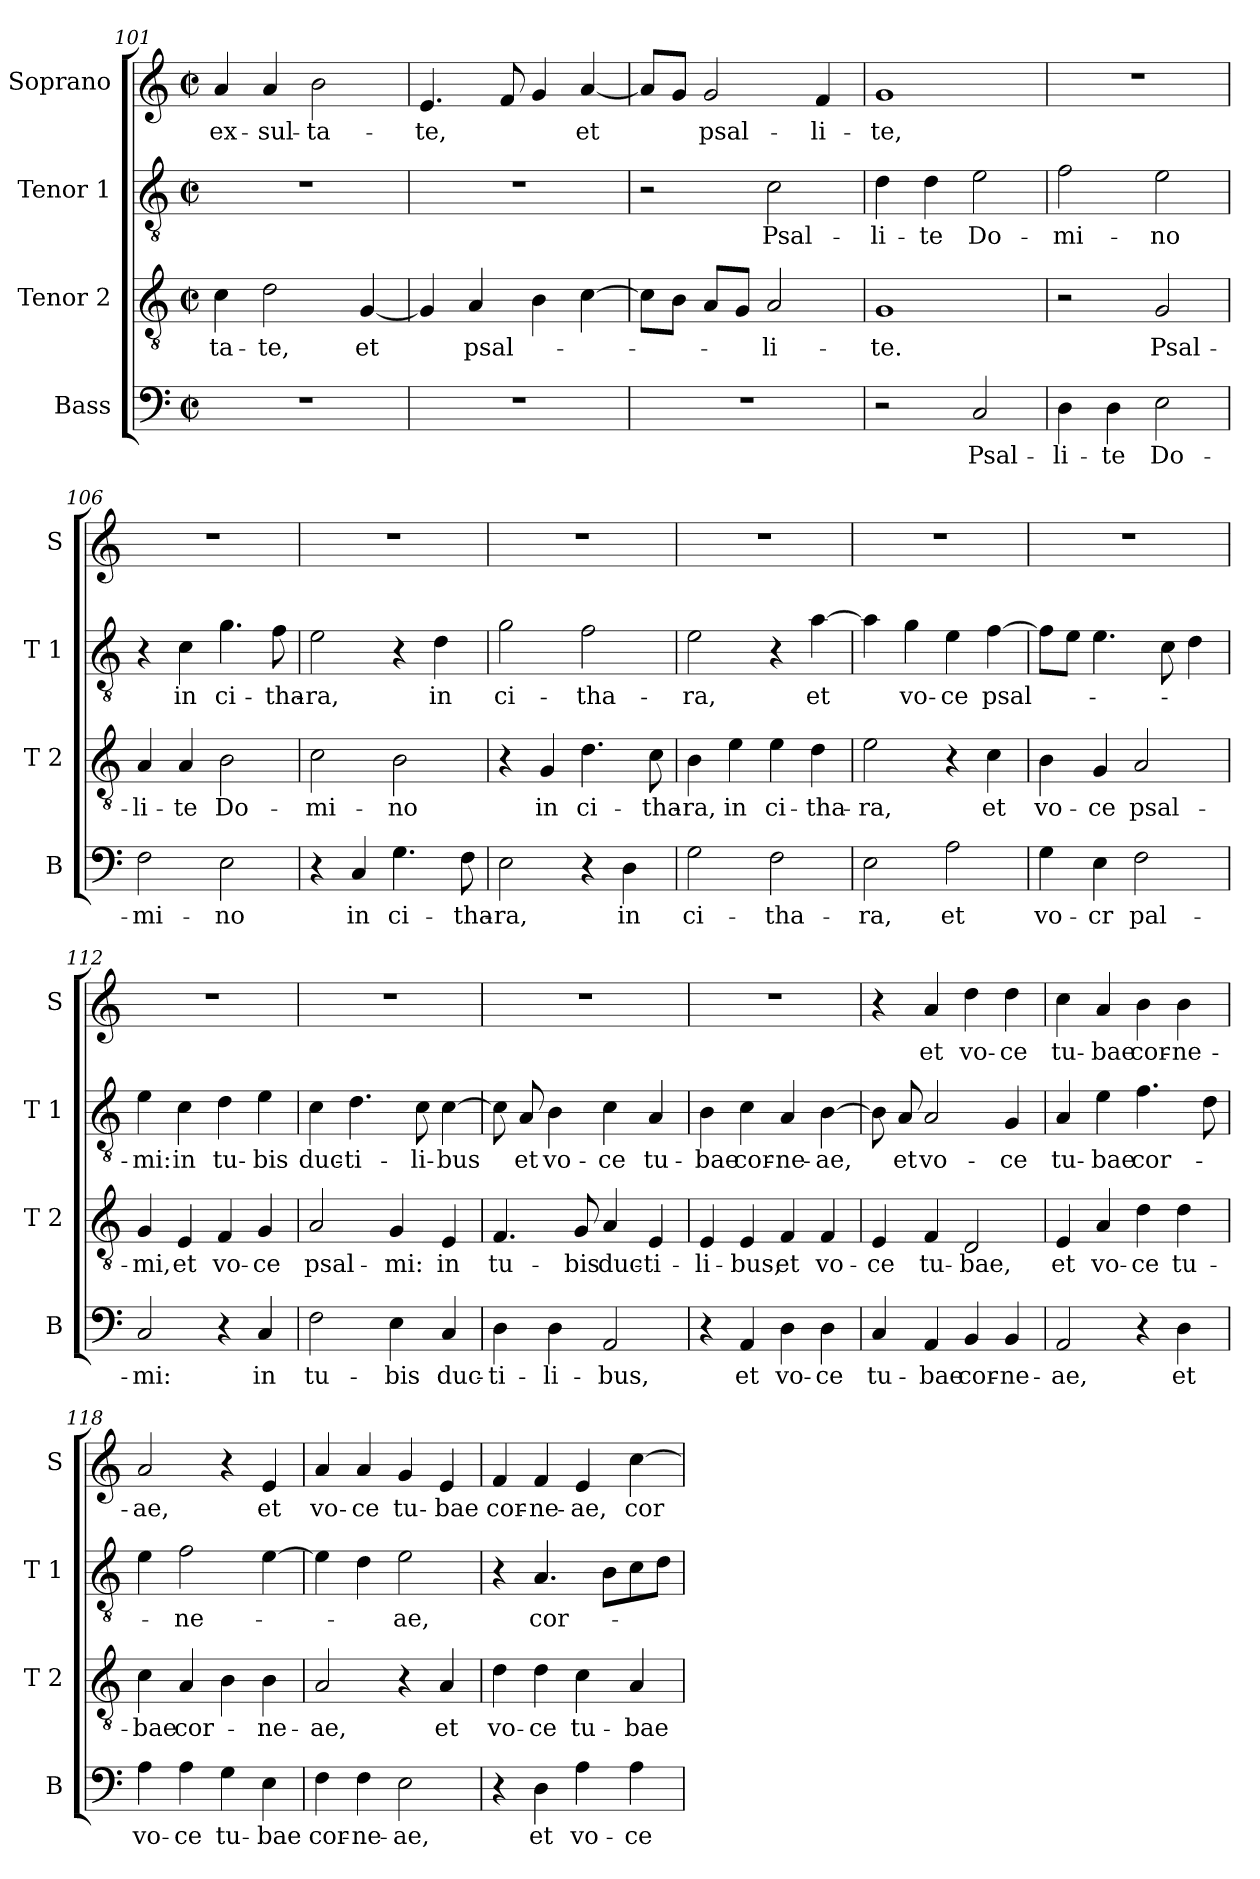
**kern	**text	**kern	**text	**kern	**text	**kern	**text
*part4	*part4	*part3	*part3	*part2	*part2	*part1	*part1
*staff4	*staff4	*staff3	*staff3	*staff2	*staff2	*staff1	*staff1
*I"Bass	*	*I"Tenor 2	*	*I"Tenor 1	*	*I"Soprano	*
*I'B	*	*I'T 2	*	*I'T 1	*	*I'S	*
*clefF4	*	*clefGv2	*	*clefGv2	*	*clefG2	*
*k[]	*	*k[]	*	*k[]	*	*k[]	*
*C:	*	*C:	*	*C:	*	*C:	*
*M2/2	*	*M2/2	*	*M2/2	*	*M2/2	*
*met(c|)	*	*met(c|)	*	*met(c|)	*	*met(c|)	*
=101	=101	=101	=101	=101	=101	=101	=101
1r	.	4c\	ta-	1r	.	4a/	ex-
.	.	2d\	-te,	.	.	4a/	-sul-
.	.	.	.	.	.	2b\	-ta-
.	.	[4G/	et	.	.	.	.
=102	=102	=102	=102	=102	=102	=102	=102
1r	.	4G/]	.	1r	.	4.e/	-te,
.	.	4A/	psal-	.	.	.	.
.	.	.	.	.	.	8f/	.
.	.	4B\	.	.	.	4g/	.
.	.	[4c\	.	.	.	[4a/	et
!!LO:LB:g=z
=103	=103	=103	=103	=103	=103	=103	=103
1r	.	8c\L]	.	2r	.	8a/L]	.
.	.	8B\J	.	.	.	8g/J	.
.	.	8A/L	.	.	.	2g/	psal-
.	.	8G/J	.	.	.	.	.
.	.	2A/	-li-	2c\	Psal-	.	.
.	.	.	.	.	.	4f/	-li-
=104	=104	=104	=104	=104	=104	=104	=104
2r	.	1G	-te.	4d\	-li-	1g	-te,
.	.	.	.	4d\	-te	.	.
2C/	Psal-	.	.	2e\	Do-	.	.
=105	=105	=105	=105	=105	=105	=105	=105
4D\	-li-	2r	.	2f\	-mi-	1r	.
4D\	-te	.	.	.	.	.	.
2E\	Do-	2G/	Psal-	2e\	-no	.	.
=106	=106	=106	=106	=106	=106	=106	=106
2F\	-mi-	4A/	-li-	4r	.	1r	.
.	.	4A/	-te	4c\	in	.	.
2E\	-no	2B\	Do-	4.g\	ci-	.	.
.	.	.	.	8f\	-tha-	.	.
=107	=107	=107	=107	=107	=107	=107	=107
4r	.	2c\	-mi-	2e\	-ra,	1r	.
4C/	in	.	.	.	.	.	.
4.G\	ci-	2B\	-no	4r	.	.	.
.	.	.	.	4d\	in	.	.
8F\	-tha-	.	.	.	.	.	.
=108	=108	=108	=108	=108	=108	=108	=108
2E\	-ra,	4r	.	2g\	ci-	1r	.
.	.	4G/	in	.	.	.	.
4r	.	4.d\	ci-	2f\	-tha-	.	.
4D\	in	.	.	.	.	.	.
.	.	8c\	-tha-	.	.	.	.
!!LO:LB:g=z
=109	=109	=109	=109	=109	=109	=109	=109
2G\	ci-	4B\	-ra,	2e\	-ra,	1r	.
.	.	4e\	in	.	.	.	.
2F\	-tha-	4e\	ci-	4r	.	.	.
.	.	4d\	-tha-	[4a\	et	.	.
=110	=110	=110	=110	=110	=110	=110	=110
2E\	-ra,	2e\	-ra,	4a\]	.	1r	.
.	.	.	.	4g\	vo-	.	.
2A\	et	4r	.	4e\	-ce	.	.
.	.	4c\	et	[4f\	psal-	.	.
=111	=111	=111	=111	=111	=111	=111	=111
4G\	vo-	4B\	vo-	8f\L]	.	1r	.
.	.	.	.	8e\J	.	.	.
4E\	-cr	4G/	-ce	4.e\	.	.	.
2F\	pal-	2A/	psal-	.	.	.	.
.	.	.	.	8c\	.	.	.
.	.	.	.	4d\	.	.	.
=112	=112	=112	=112	=112	=112	=112	=112
2C/	-mi:	4G/	-mi,	4e\	-mi:	1r	.
.	.	4E/	et	4c\	in	.	.
4r	.	4F/	vo-	4d\	tu-	.	.
4C/	in	4G/	-ce	4e\	-bis	.	.
=113	=113	=113	=113	=113	=113	=113	=113
2F\	tu-	2A/	psal-	4c\	duc-	1r	.
.	.	.	.	4.d\	-ti-	.	.
4E\	-bis	4G/	-mi:	.	.	.	.
.	.	.	.	8c\	-li-	.	.
4C/	duc-	4E/	in	[4c\	-bus	.	.
=114	=114	=114	=114	=114	=114	=114	=114
4D\	-ti-	4.F/	tu-	8c\]	.	1r	.
.	.	.	.	8A/	et	.	.
4D\	-li-	.	.	4B\	vo-	.	.
.	.	8G/	-bis	.	.	.	.
2AA/	-bus,	4A/	duc-	4c\	-ce	.	.
.	.	4E/	-ti-	4A/	tu-	.	.
!!LO:PB:g=z
=115	=115	=115	=115	=115	=115	=115	=115
4r	.	4E/	-li-	4B\	-bae	1r	.
4AA/	et	4E/	-bus,	4c\	cor-	.	.
4D\	vo-	4F/	et	4A/	-ne-	.	.
4D\	-ce	4F/	vo-	[4B\	-ae,	.	.
=116	=116	=116	=116	=116	=116	=116	=116
4C/	tu-	4E/	-ce	8B\]	.	4r	.
.	.	.	.	8A/	et	.	.
4AA/	-bae	4F/	tu-	2A/	vo-	4a/	et
4BB/	cor-	2D/	-bae,	.	.	4dd\	vo-
4BB/	-ne-	.	.	4G/	-ce	4dd\	-ce
=117	=117	=117	=117	=117	=117	=117	=117
2AA/	-ae,	4E/	et	4A/	tu-	4cc\	tu-
.	.	4A/	vo-	4e\	-bae	4a/	-bae
4r	.	4d\	-ce	4.f\	cor-	4b\	cor-
4D\	et	4d\	tu-	.	.	4b\	-ne-
.	.	.	.	8d\	.	.	.
=118	=118	=118	=118	=118	=118	=118	=118
4A\	vo-	4c\	-bae	4e\	.	2a/	-ae,
4A\	-ce	4A/	cor-	2f\	-ne-	.	.
4G\	tu-	4B\	.	.	.	4r	.
4E\	-bae	4B\	-ne-	[4e\	.	4e/	et
=119	=119	=119	=119	=119	=119	=119	=119
4F\	cor-	2A/	-ae,	4e\]	.	4a/	vo-
4F\	-ne-	.	.	4d\	.	4a/	-ce
2E\	-ae,	4r	.	2e\	-ae,	4g/	tu-
.	.	4A/	et	.	.	4e/	-bae
=120	=120	=120	=120	=120	=120	=120	=120
4r	.	4d\	vo-	4r	.	4f/	cor-
4D\	et	4d\	-ce	4.A/	cor-	4f/	-ne-
4A\	vo-	4c\	tu-	.	.	4e/	-ae,
.	.	.	.	8B\L	.	.	.
4A\	-ce	4A/	-bae	8c\	.	[4cc\	cor-
.	.	.	.	8d\J	.	.	.
=	=	=	=	=	=	=	=
*-	*-	*-	*-	*-	*-	*-	*-
